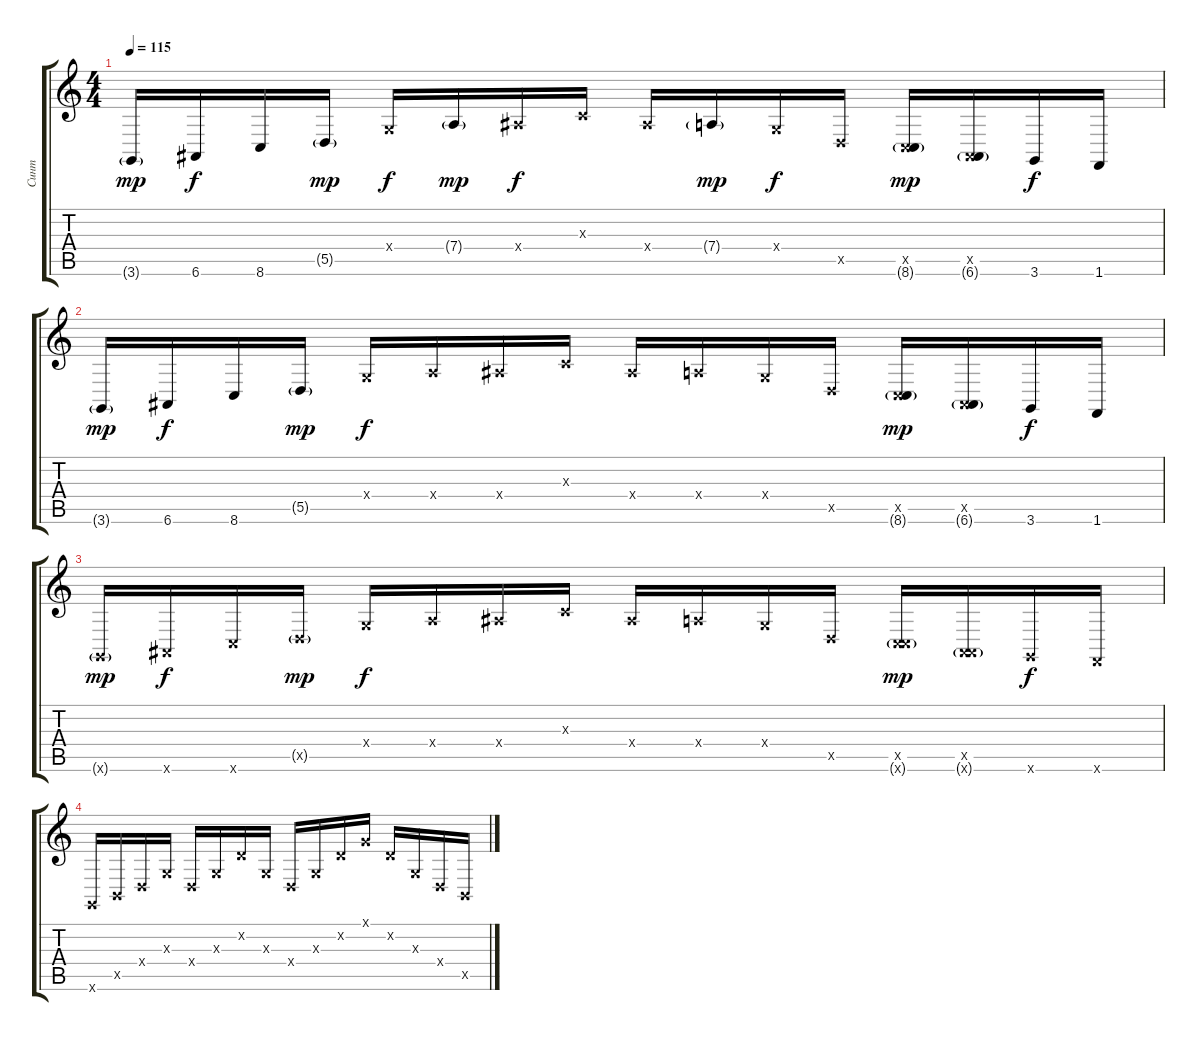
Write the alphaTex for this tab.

\track ("Синт" "Синт") {instrument lead2sawtooth}
\staff {score tabs}
\tuning (E4 B3 G3 D3 A2 E2) {hide}
\ts (4 4)
\tempo 115
\clef g2
\ks c
3.6{g}.16{dy mp} 6.6.16{dy f} 8.6.16 5.5{g}.16{dy mp} 5.4{x}.16{dy f} 7.4{g}.16{dy mp} 8.4{x}.16{dy f} 5.3{x}.16 8.4{x}.16 7.4{g}.16{dy mp} 5.4{x}.16{dy f} 5.5{x}.16 (3.5{x} 8.6{g}).16{dy mp} (1.5{x} 6.6{g}).16 3.6.16{dy f} 1.6.16 |
3.6{g}.16{dy mp} 6.6.16{dy f} 8.6.16 5.5{g}.16{dy mp} 5.4{x}.16{dy f} 7.4{x}.16 8.4{x}.16 5.3{x}.16 8.4{x}.16 7.4{x}.16 5.4{x}.16 5.5{x}.16 (3.5{x} 8.6{g}).16{dy mp} (1.5{x} 6.6{g}).16 3.6.16{dy f} 1.6.16 |
3.6{g x}.16{dy mp} 6.6{x}.16{dy f} 8.6{x}.16 5.5{g x}.16{dy mp} 5.4{x}.16{dy f} 7.4{x}.16 8.4{x}.16 5.3{x}.16 8.4{x}.16 7.4{x}.16 5.4{x}.16 5.5{x}.16 (3.5{x} 8.6{g x}).16{dy mp} (1.5{x} 6.6{g x}).16 3.6{x}.16{dy f} 1.6{x}.16 |
3.6{x}.16 2.5{x}.16 0.4{x}.16 0.3{x}.16 0.4{x}.16 0.3{x}.16 3.2{x}.16 0.3{x}.16 0.4{x}.16 0.3{x}.16 3.2{x}.16 3.1{x}.16 3.2{x}.16 0.3{x}.16 0.4{x}.16 2.5{x}.16
